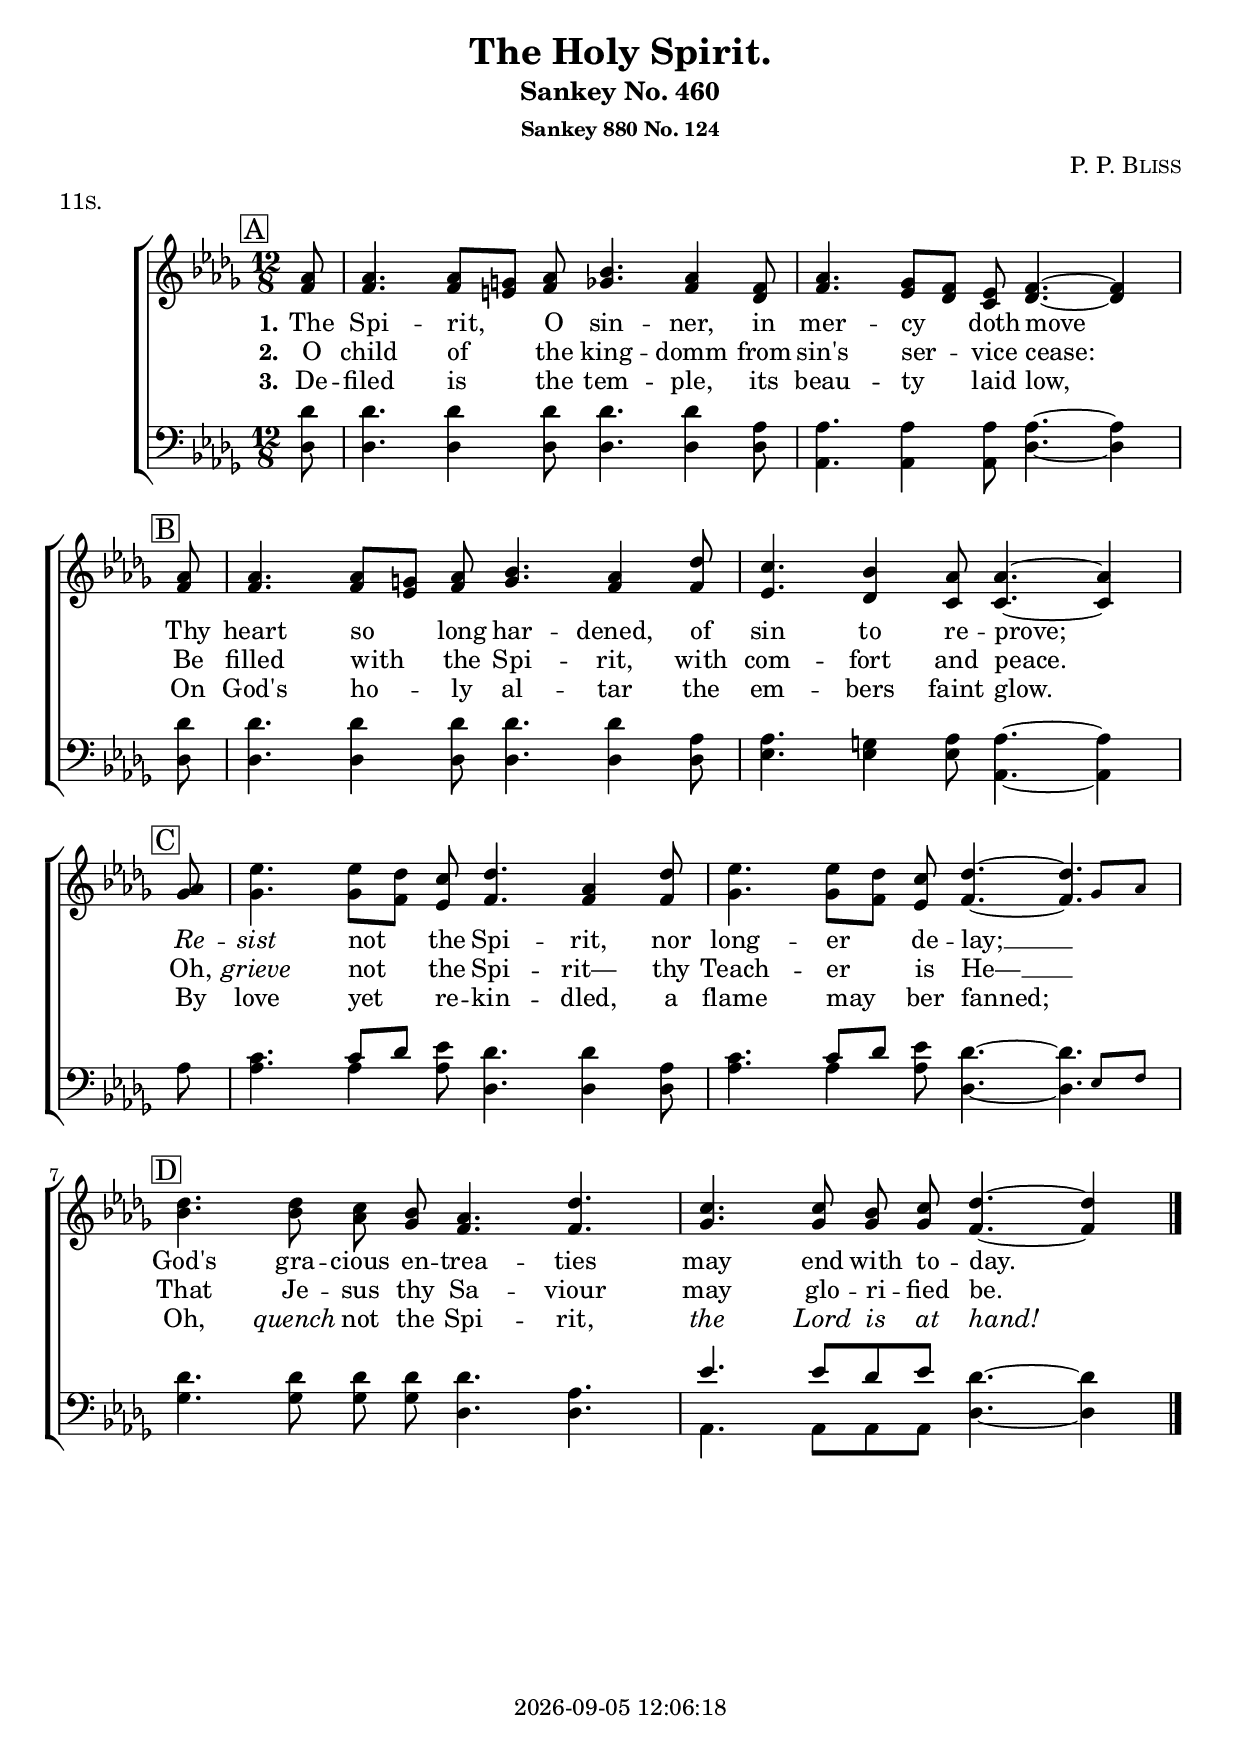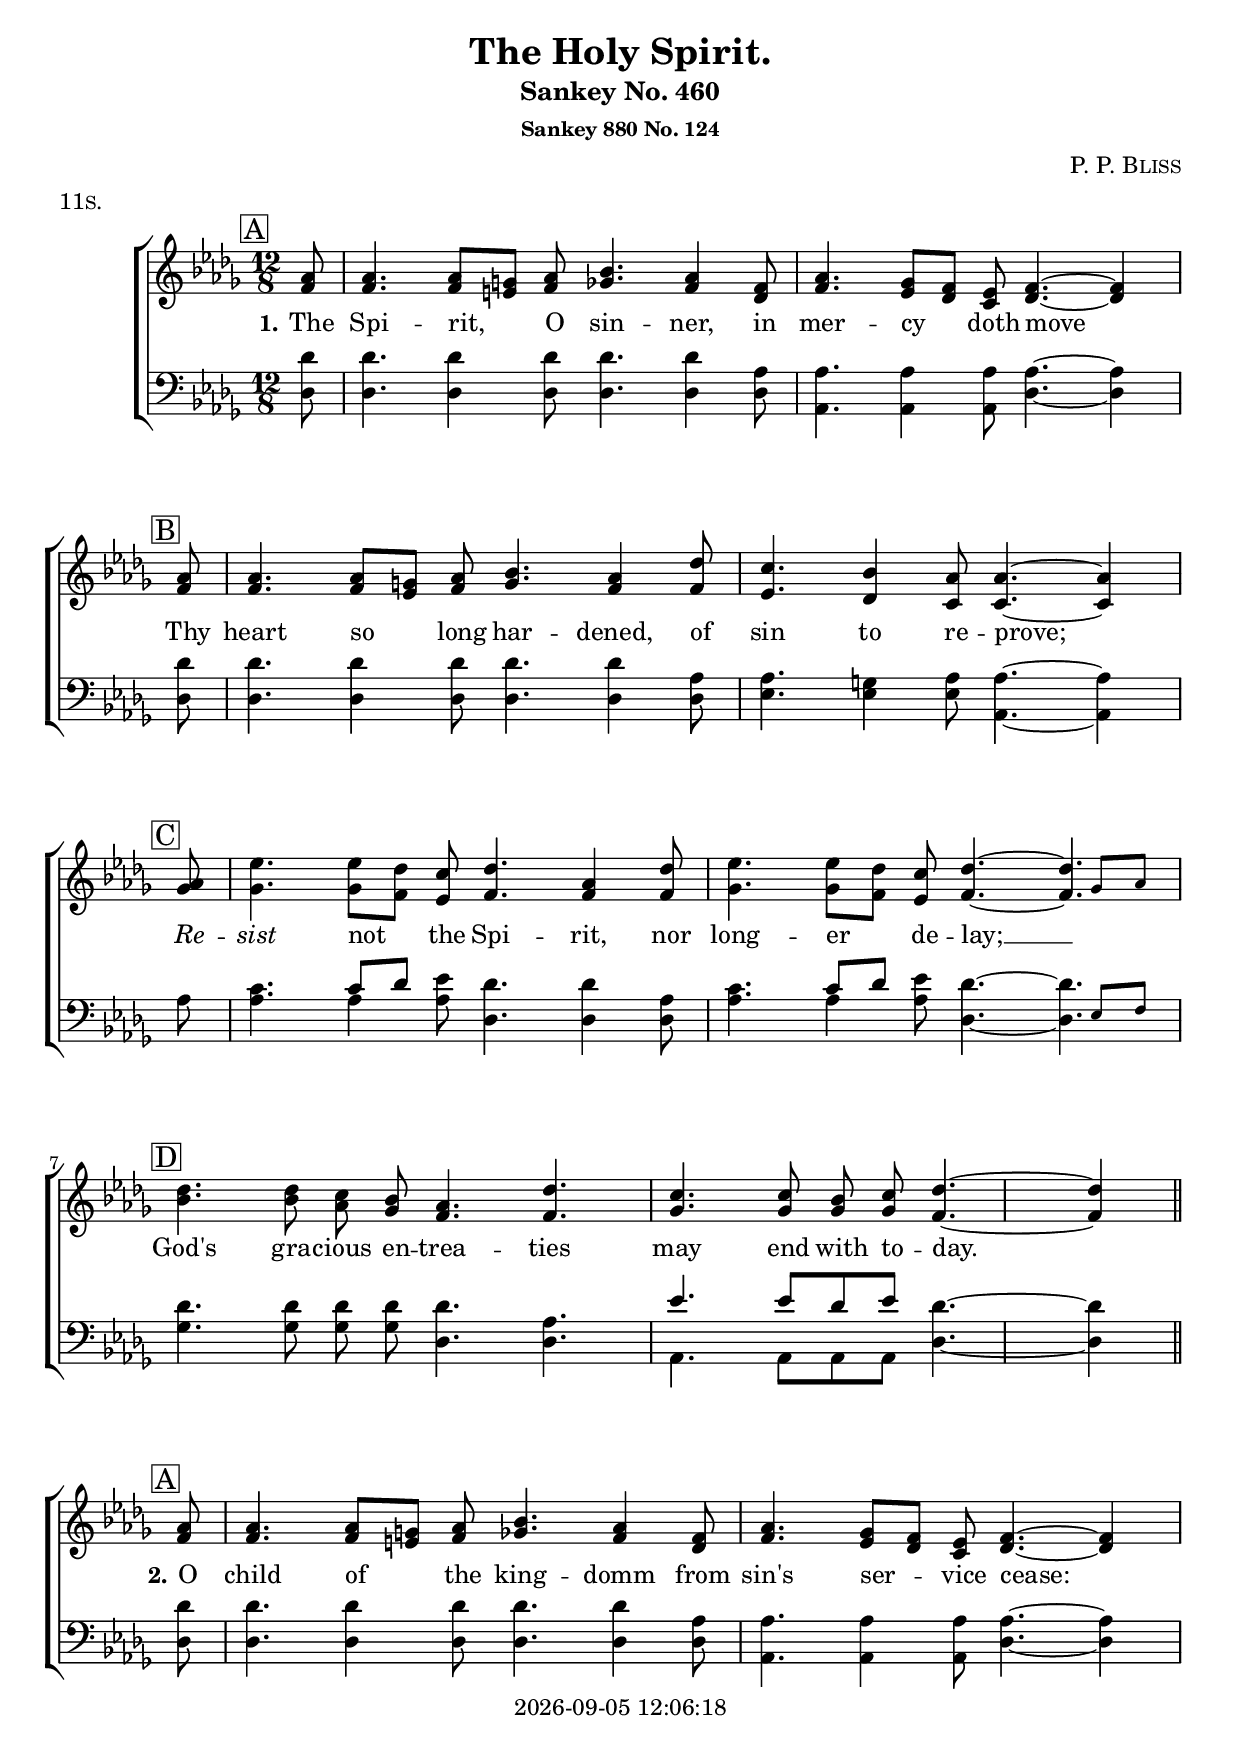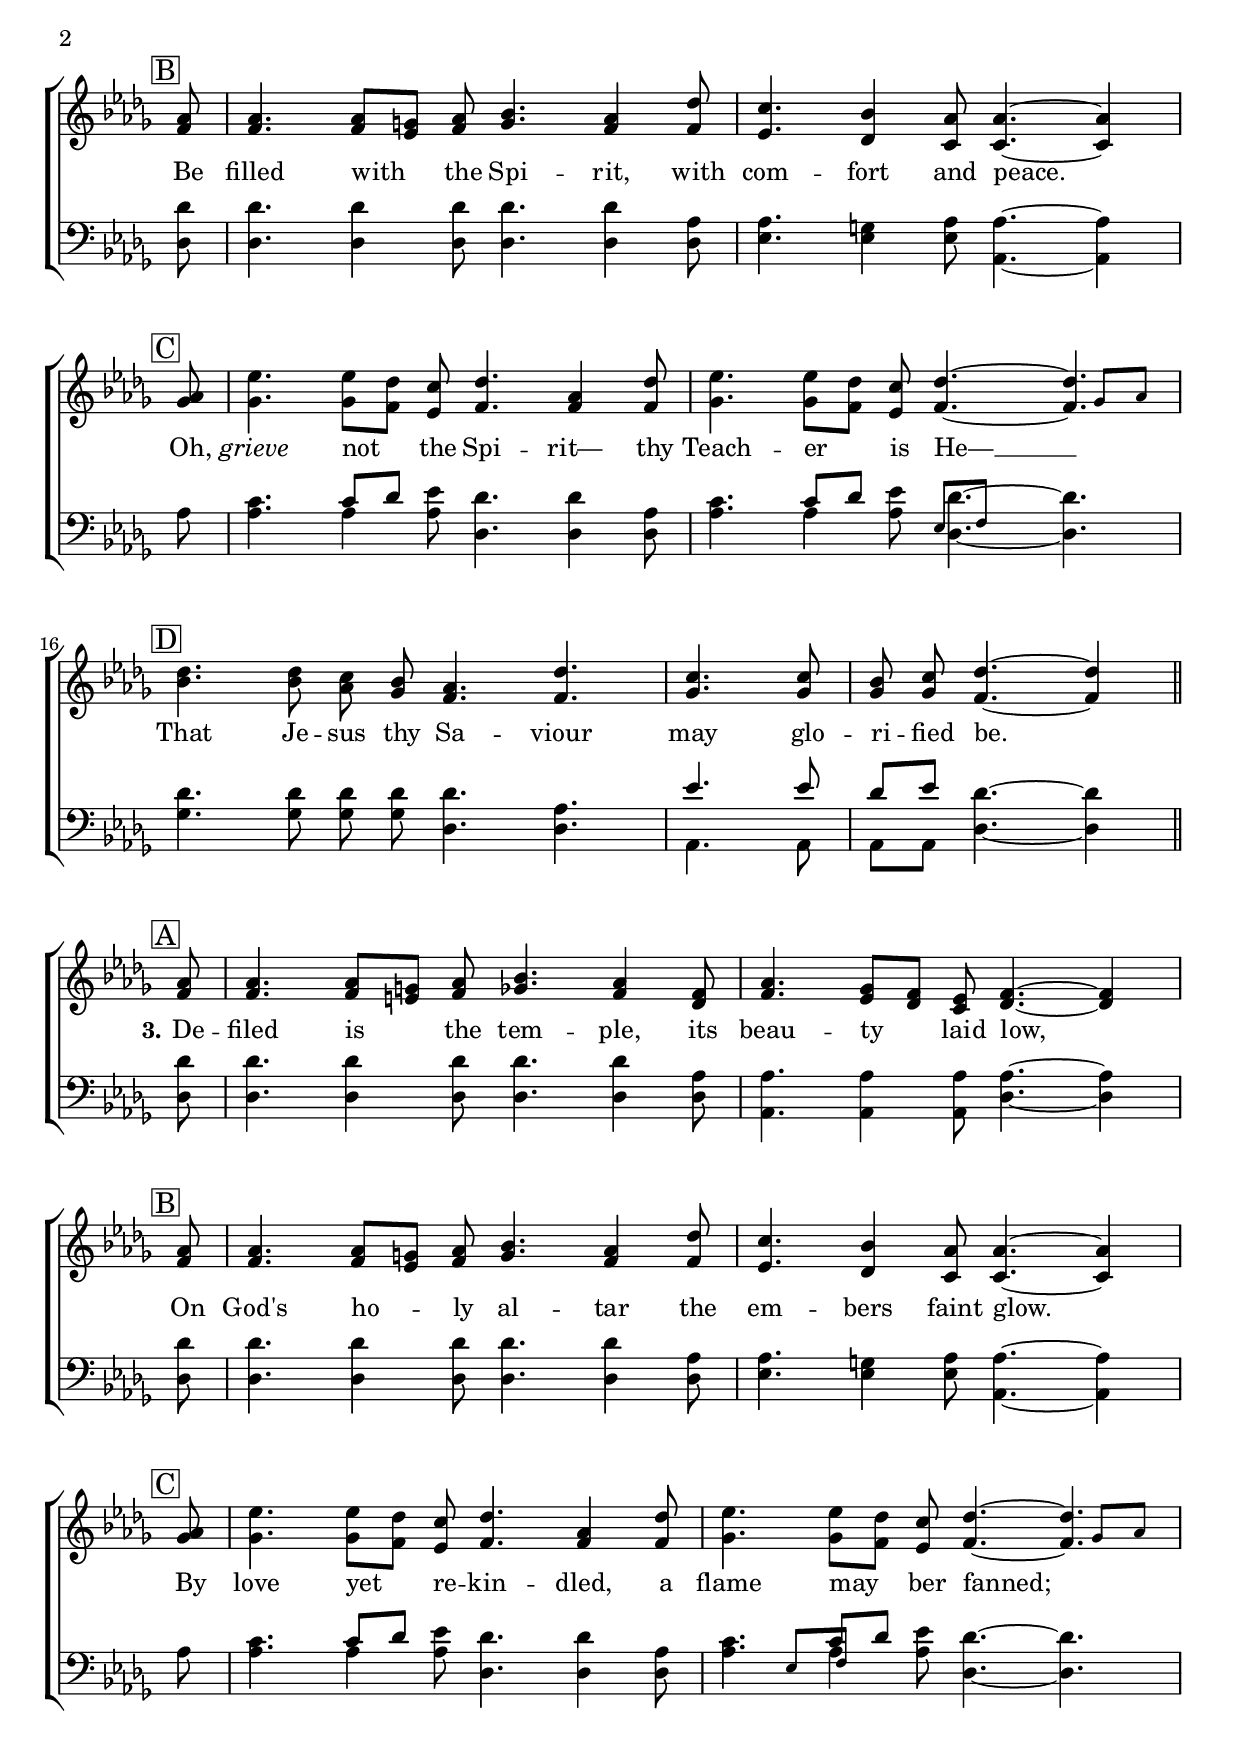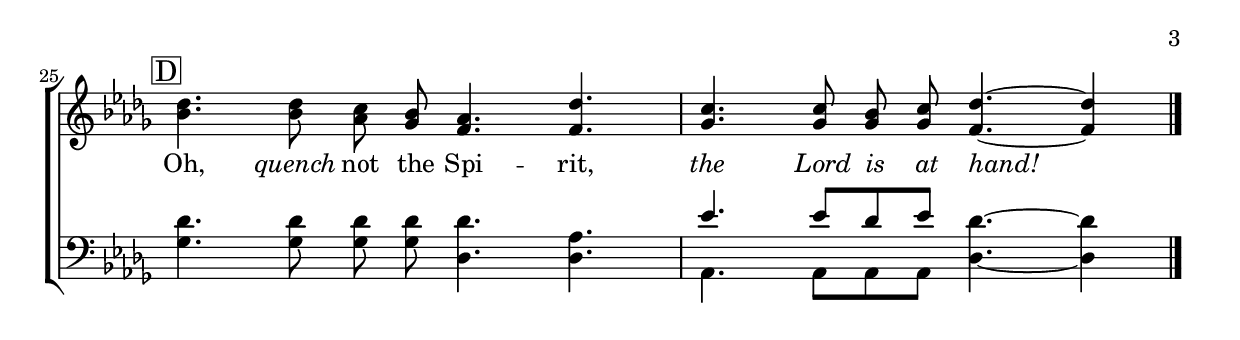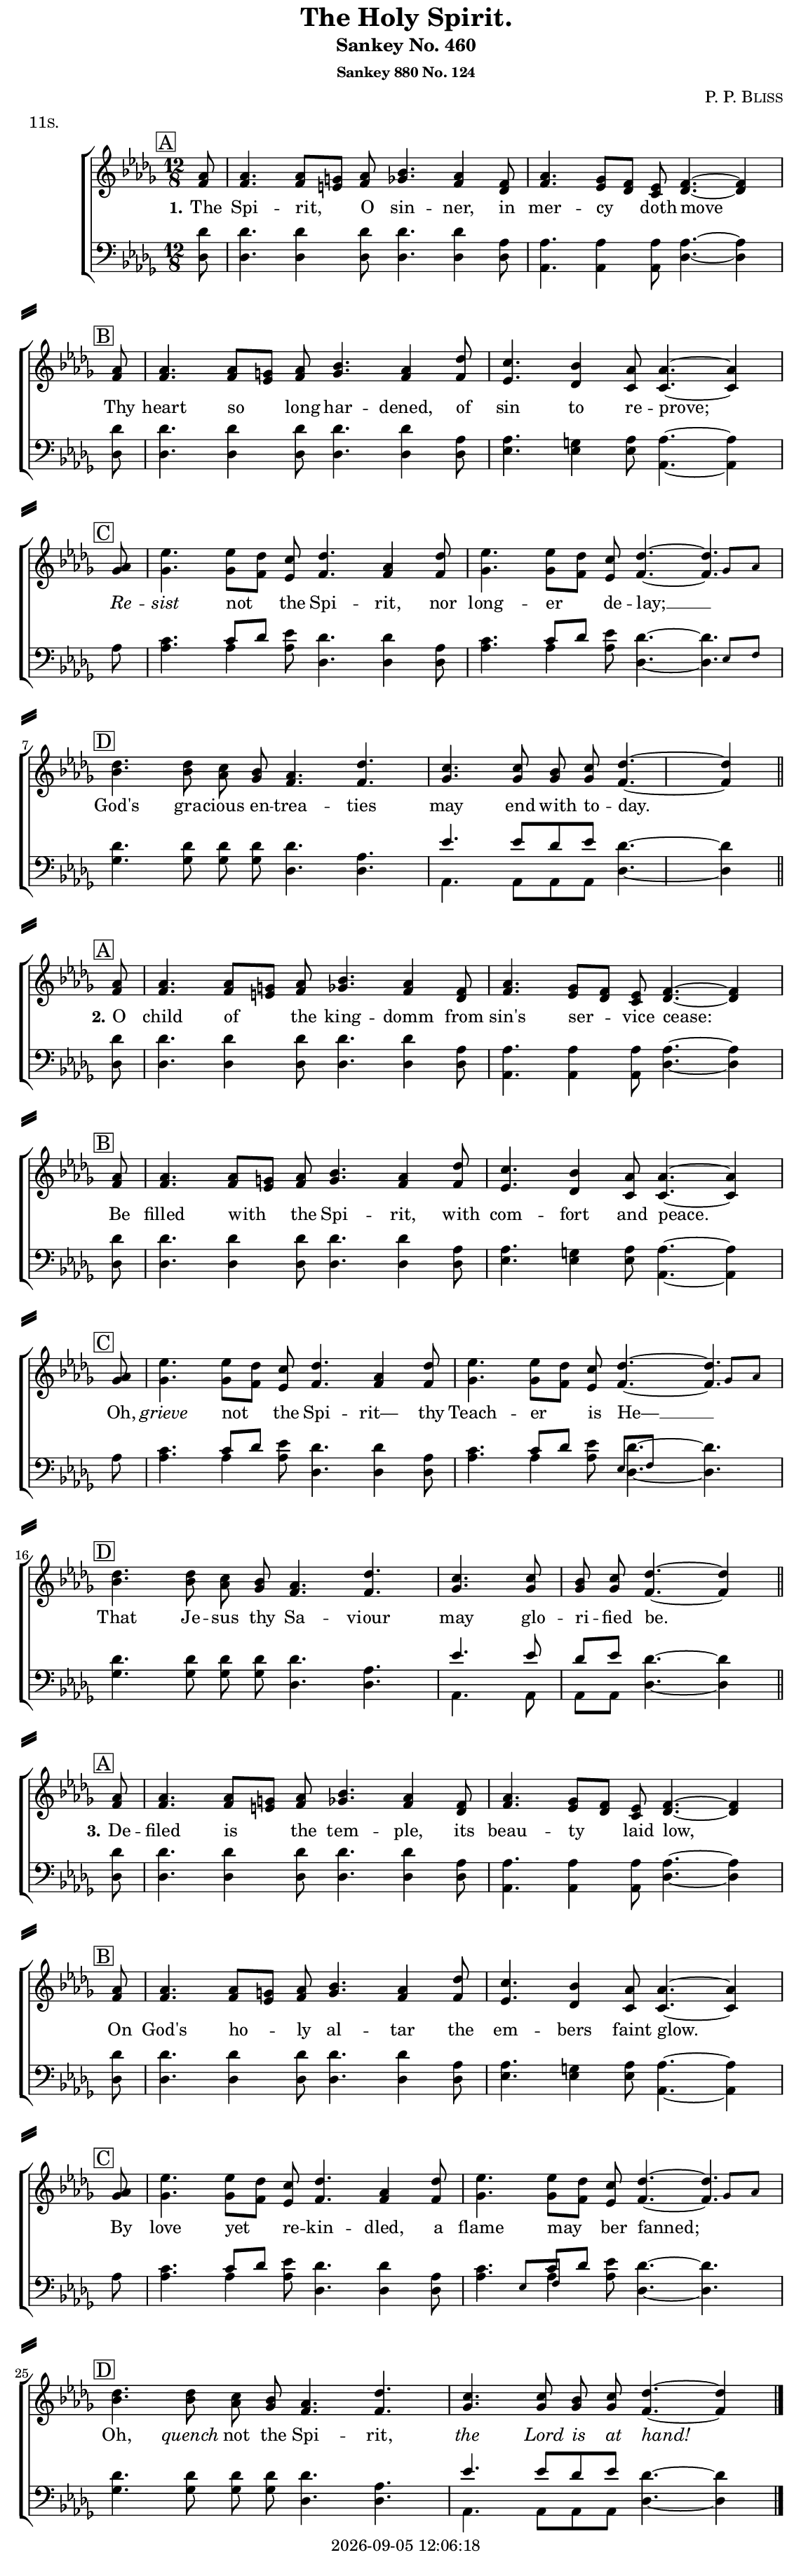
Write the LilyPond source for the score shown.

\version "2.22.1"

\include "articulate.ly"

today = #(strftime "%Y-%m-%d %H:%M:%S" (localtime (current-time)))

\header {
% centered at top
%  dedication  = "dedication"
  title       = "The Holy Spirit."
  subtitle    = "Sankey No. 460"
  subsubtitle = "Sankey 880 No. 124"
%  instrument  = "instrument"
  
% arrangement of following lines:
%
%  poet    composer
%  meter   arranger
%  piece       opus

  composer    = \markup\smallCaps "P. P. Bliss"
%  arranger    = "arranger"
%  opus        = "opus"

%  poet        = \markup\smallCaps "poet"
  meter       = \markup\smallCaps "11s."
%  piece       = \markup\smallCaps "piece"

% centered at bottom
% tagline     = "tagline" % default lilypond version
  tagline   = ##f
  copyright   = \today
}

% #(set-global-staff-size 16)

global = {
  \key des \major
  \time 12/8
  \partial 8
}

RehearsalTrack = {
% \set Score.currentBarNumber = #5
  \mark \markup { \box "A" } s8  s1. s1 s4.
  \mark \markup { \box "B" } s8  s1. s1 s4.
  \mark \markup { \box "C" } s8  s1.*2
  \mark \markup { \box "D" }     s1. s1 s4.
}

TempoTrack = {
  \set Score.tempoHideNote = ##t
  \tempo 4=120
}

nl = { \bar "||" \break }

soprano = \relative {
  \partial 8 \autoBeamOff 
  aes'8 | aes4. 8[g] aes bes4. aes4 f8 | aes4. ges8[f] ees f4.~4 \bar "|" \break aes8
  aes4. 8[g] aes bes4. aes4 des8 | c4. bes4 aes8 4.~4 \bar "|" \break 8 |
  ees'4. 8[des] c des4. aes4 des8 | ees4. 8[des] c des4.~4. \break |
  des4. 8 c bes aes4. des | c4. 8 bes c des4.~4
}

alto = \relative {
  \autoBeamOff
  f'8 | f4. 8[e] f ges4. f4 des8 | f4. ees8[des] c des4.~4 f8 |
  f4. f8[ees] f g4. f4 8 | ees4.des4 c8 4.~4 ges'8 |
  ges4. 8[f] ees f4. 4 8 | ges4. 8[f] ees f4.~4. |
  bes4. 8 aes ges f4. f | ges4. 8 8 8 f4.~4
}

tenor = \relative {
  \autoBeamOff
  des'8 | des4. 4 8 4. 4 aes8 | aes4. 4 8 4.~4 des8 |
  des4. 4 8 4. 4 aes8 | aes4. g4 aes8 4.~4 8 |
  c4. 8[des] ees des4. 4 aes8 | c4. 8[des] ees des4.~4. |
  des4. 8 8 8 4. aes | ees'4. 8 des ees des4.~4
}

bass = \relative {
  \autoBeamOff
  des8 | 4. 4 8 4. 4 8 | aes4. 4 8 des4.~4 8 |
  des4. 4 8 4. 4 8 | ees4. 4 8 aes,4.~4 aes'8 |
  aes4. 4 8 des,4. 4 8 | aes'4. 4 8 des,4.~4. |
  ges4. 8 8 8 des4. 4. | aes4. 8 8 8 des4.~4
}

extraA = \relative {
  \voiceThree \partial 8
  s8 s1.*5
  s4.*3 s8 \tiny ges'8[aes]
  s1. s4.*3 s4
}

extraB = \relative {
  \voiceThree \partial 8
  s8 s1.*5
  s4.*3 s8 \tiny ees8[f]
  s1 s4.*3 s4
}

nom  = {   \set ignoreMelismata = ##t }
yesm = { \unset ignoreMelismata       }

chorus = \lyricmode {
}

chorusMen = \lyricmode {
}

verses = 3

wordsOne = \lyricmode {
  \set stanza = "1."
  The Spi -- rit, O sin -- ner, in mer -- cy doth move
  Thy heart so long har -- dened, of sin to re -- prove;
  \markup\italic Re -- \markup\italic sist not the Spi -- rit,
  nor long -- er de -- lay; __
  God's gra -- cious en -- trea -- ties may end with to -- day.
}
  
wordsTwo = \lyricmode {
  \set stanza = "2."
  O child of the king -- domm from sin's ser -- vice cease:
  Be filled with the Spi -- rit, with com -- fort and peace.
  Oh, \markup\italic grieve not the Spi -- rit— thy Teach -- er is He— __
  That Je -- sus thy Sa -- viour may glo -- ri -- fied be.
}
  
wordsThree = \lyricmode {
  \set stanza = "3."
  De -- filed is the tem -- ple, its beau -- ty laid low,
  On God's ho -- ly al -- tar the em -- bers faint glow.
  By love yet re -- kin -- dled, a flame may ber fanned;
  Oh, \markup\italic quench not the Spi -- rit, \markup\italic the \markup\italic Lord \markup\italic is \markup\italic at \markup\italic hand!
}
  
wordsMidi = \lyricmode {
  \set stanza = "1."
  "The " Spi "rit, " "O " sin "ner, " "in " mer "cy " "doth " "move "
  "\nThy " "heart " "so " "long " har "dened, " "of " "sin " "to " re "prove; "
  "\nRe" "sist " "not " "the " Spi "rit, "
  "\nnor " long "er " de "lay; " 
  "\nGod's " gra "cious " en trea "ties " "may " "end " "with " to "day.\n"

  \set stanza = "2."
  "\nO " "child " "of " "the " king "domm " "from " "sin's " ser "vice " "cease: "
  "\nBe " "filled " "with " "the " Spi "rit, " "with " com "fort " "and " "peace. "
  "\nOh, " "grieve " "not " "the " Spi "rit— " "thy " Teach "er " "is " "He— " 
  "\nThat " Je "sus " "thy " Sa "viour " "may " glo ri "fied " "be.\n"

  \set stanza = "3."
  "\nDe" "filed " "is " "the " tem "ple, " "its " beau "ty " "laid " "low, "
  "\nOn " "God's " ho "ly " al "tar " "the " em "bers " "faint " "glow. "
  "\nBy " "love " "yet " re kin "dled, " "a " "flame " "may " "ber " "fanned; "
  "\nOh, " "quench " "not " "the " Spi "rit, " "the " "Lord " "is " "at " "hand! "
}

wordsMidiMen = \lyricmode {
}

\book {
  \bookOutputSuffix "midi"
  \score {
%    \articulate
        \new ChoirStaff <<
                                % Soprano staff
          \new Staff = soprano
          <<
            \new Voice { \repeat unfold \verses \TempoTrack     }
            \new Voice { \global \repeat unfold \verses \soprano \bar "|." }
            \addlyrics \wordsMidi
          >>
                                % Alto staff
          \new Staff = alto
          <<
            \new Voice { \global \repeat unfold \verses { \alto \nl } \bar "|." }
          >>
                                % Tenor staff
          \new Staff = tenor
          <<
            \clef "treble_8"
            \new Voice { \global \repeat unfold \verses \tenor }
            \addlyrics \wordsMidiMen
          >>
                                % Bass staff
          \new Staff = bass
          <<
            \clef "bass"
            \new Voice { \global \repeat unfold \verses \bass }
          >>
        >>
    \midi {}
  }
}

\book {
  \bookOutputSuffix "repeat"
  \score {
        \new ChoirStaff <<
                                  % Joint soprano/alto staff
          \new Staff = women \with { printPartCombineTexts = ##f }
          <<
            \new Voice \RehearsalTrack
            \new Voice \TempoTrack
            \new NullVoice = "aligner" \soprano
            \new Voice \partCombine { \global \soprano \bar "|." } { \global \alto }
            \new Voice \extraA
            \new Lyrics \lyricsto "aligner" { \wordsOne \chorus }
            \new Lyrics \lyricsto "aligner"   \wordsTwo
            \new Lyrics \lyricsto "aligner"   \wordsThree
          >>
                                  % Joint tenor/bass staff
          \new Staff = men \with { printPartCombineTexts = ##f }
          <<
            \clef "bass"
            \new Voice \partCombine { \global \tenor } { \global \bass }
            \new Voice \extraB
            \new NullVoice = alignerT { \tenor }
          >>
          \new Lyrics \with {alignAboveContext = men} \lyricsto alignerT \chorusMen
        >>
    \layout {
      indent = 1.5\cm
      \pointAndClickOff
      \context {
        \Staff \RemoveAllEmptyStaves
      }
    }
  }
}

singlescore = {
        \new ChoirStaff <<
                                  % Joint soprano/alto staff
          \new Staff = women \with { printPartCombineTexts = ##f }
          <<
            \new Voice { \repeat unfold \verses \RehearsalTrack }
            \new Voice { \repeat unfold \verses \TempoTrack }
            \new NullVoice = "aligner" { \repeat unfold \verses \soprano }
            \new Voice \partCombine { \global \repeat unfold \verses \soprano \bar "|." }
                                    { \global \repeat unfold \verses { \alto \nl } \bar "|." }
            \new Voice { \repeat unfold \verses \extraA }
            \new Lyrics \lyricsto "aligner" { \wordsOne   \chorus
                                              \wordsTwo   \chorus
                                              \wordsThree \chorus
                                            }
          >>
                                  % Joint tenor/bass staff
          \new Staff = men \with { printPartCombineTexts = ##f }
          <<
            \clef "bass"
            \new Voice \partCombine { \global \repeat unfold \verses \tenor }
                                    { \global \repeat unfold \verses \bass }
            \new Voice { \repeat unfold \verses \extraB}
            \new NullVoice = alignerT { \repeat unfold \verses \tenor }
          >>
          \new Lyrics \with {alignAboveContext = men} \lyricsto alignerT { \repeat unfold \verses \chorusMen }
        >>
}

\book {
  \bookOutputSuffix "single"
  \score {
    \singlescore
    \layout {
      indent = 1.5\cm
      \pointAndClickOff
      \context {
        \Staff \RemoveAllEmptyStaves
      }
    }
  }
}

\book {
  \bookOutputSuffix "singlepage"
  \paper {
    top-margin = 0
    left-margin = 7
    right-margin = 1
    paper-width = 190\mm
    page-breaking = #ly:one-page-breaking
    system-system-spacing.basic-distance = #15
    system-separator-markup = \slashSeparator
  }
  \score {
    \singlescore
    \layout {
      indent = 1.5\cm
      \pointAndClickOff
      \context {
        \Staff \RemoveAllEmptyStaves
      }
    }
  }
}
